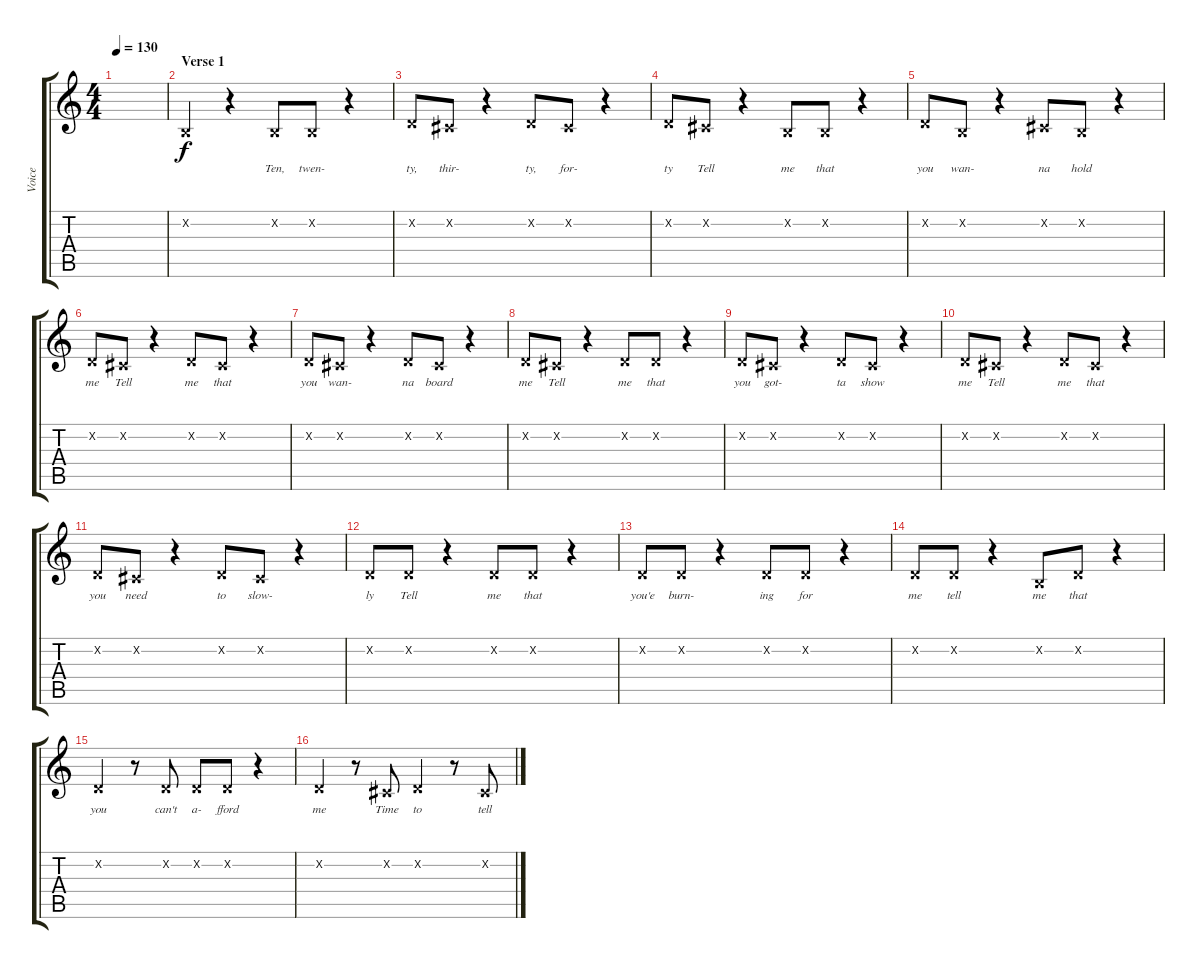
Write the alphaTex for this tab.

\track ("Voice" "Voice") {instrument sopranosax}
\staff {score tabs}
\tuning (E4 B3 G3 D3 A2 E2) {hide}
\ts (4 4)
\tempo 130
\clef g2
\ks c
|
\section ("" "Verse 1")
0.2{x}.4{lyrics (0 "") lyrics (1 "") lyrics (2 "") lyrics (3 "") lyrics (4 "")} r.4 0.2{x}.8{lyrics (0 "Ten,") lyrics (1 "") lyrics (2 "") lyrics (3 "") lyrics (4 "")} 0.2{x}.8{lyrics (0 "twen-") lyrics (1 "") lyrics (2 "") lyrics (3 "") lyrics (4 "")} r.4 |
3.2{x}.8{lyrics (0 "ty,") lyrics (1 "") lyrics (2 "") lyrics (3 "") lyrics (4 "")} 2.2{x}.8{lyrics (0 "thir-") lyrics (1 "") lyrics (2 "") lyrics (3 "") lyrics (4 "")} r.4 3.2{x}.8{lyrics (0 "ty,") lyrics (1 "") lyrics (2 "") lyrics (3 "") lyrics (4 "")} 2.2{x}.8{lyrics (0 "for-") lyrics (1 "") lyrics (2 "") lyrics (3 "") lyrics (4 "")} r.4 |
3.2{x}.8{lyrics (0 "ty") lyrics (1 "") lyrics (2 "") lyrics (3 "") lyrics (4 "")} 2.2{x}.8{lyrics (0 "Tell") lyrics (1 "") lyrics (2 "") lyrics (3 "") lyrics (4 "")} r.4 0.2{x}.8{lyrics (0 "me") lyrics (1 "") lyrics (2 "") lyrics (3 "") lyrics (4 "")} 0.2{x}.8{lyrics (0 "that") lyrics (1 "") lyrics (2 "") lyrics (3 "") lyrics (4 "")} r.4 |
3.2{x}.8{lyrics (0 "you") lyrics (1 "") lyrics (2 "") lyrics (3 "") lyrics (4 "")} 0.2{x}.8{lyrics (0 "wan-") lyrics (1 "") lyrics (2 "") lyrics (3 "") lyrics (4 "")} r.4 2.2{x}.8{lyrics (0 "na") lyrics (1 "") lyrics (2 "") lyrics (3 "") lyrics (4 "")} 0.2{x}.8{lyrics (0 "hold") lyrics (1 "") lyrics (2 "") lyrics (3 "") lyrics (4 "")} r.4 |
3.2{x}.8{lyrics (0 "me") lyrics (1 "") lyrics (2 "") lyrics (3 "") lyrics (4 "")} 2.2{x}.8{lyrics (0 "Tell") lyrics (1 "") lyrics (2 "") lyrics (3 "") lyrics (4 "")} r.4 3.2{x}.8{lyrics (0 "me") lyrics (1 "") lyrics (2 "") lyrics (3 "") lyrics (4 "")} 2.2{x}.8{lyrics (0 "that") lyrics (1 "") lyrics (2 "") lyrics (3 "") lyrics (4 "")} r.4 |
3.2{x}.8{lyrics (0 "you") lyrics (1 "") lyrics (2 "") lyrics (3 "") lyrics (4 "")} 2.2{x}.8{lyrics (0 "wan-") lyrics (1 "") lyrics (2 "") lyrics (3 "") lyrics (4 "")} r.4 3.2{x}.8{lyrics (0 "na") lyrics (1 "") lyrics (2 "") lyrics (3 "") lyrics (4 "")} 2.2{x}.8{lyrics (0 "board") lyrics (1 "") lyrics (2 "") lyrics (3 "") lyrics (4 "")} r.4 |
3.2{x}.8{lyrics (0 "me") lyrics (1 "") lyrics (2 "") lyrics (3 "") lyrics (4 "")} 2.2{x}.8{lyrics (0 "Tell") lyrics (1 "") lyrics (2 "") lyrics (3 "") lyrics (4 "")} r.4 3.2{x}.8{lyrics (0 "me") lyrics (1 "") lyrics (2 "") lyrics (3 "") lyrics (4 "")} 3.2{x}.8{lyrics (0 "that") lyrics (1 "") lyrics (2 "") lyrics (3 "") lyrics (4 "")} r.4 |
3.2{x}.8{lyrics (0 "you") lyrics (1 "") lyrics (2 "") lyrics (3 "") lyrics (4 "")} 2.2{x}.8{lyrics (0 "got-") lyrics (1 "") lyrics (2 "") lyrics (3 "") lyrics (4 "")} r.4 3.2{x}.8{lyrics (0 "ta") lyrics (1 "") lyrics (2 "") lyrics (3 "") lyrics (4 "")} 2.2{x}.8{lyrics (0 "show") lyrics (1 "") lyrics (2 "") lyrics (3 "") lyrics (4 "")} r.4 |
3.2{x}.8{lyrics (0 "me") lyrics (1 "") lyrics (2 "") lyrics (3 "") lyrics (4 "")} 2.2{x}.8{lyrics (0 "Tell") lyrics (1 "") lyrics (2 "") lyrics (3 "") lyrics (4 "")} r.4 3.2{x}.8{lyrics (0 "me") lyrics (1 "") lyrics (2 "") lyrics (3 "") lyrics (4 "")} 2.2{x}.8{lyrics (0 "that") lyrics (1 "") lyrics (2 "") lyrics (3 "") lyrics (4 "")} r.4 |
3.2{x}.8{lyrics (0 "you") lyrics (1 "") lyrics (2 "") lyrics (3 "") lyrics (4 "")} 2.2{x}.8{lyrics (0 "need") lyrics (1 "") lyrics (2 "") lyrics (3 "") lyrics (4 "")} r.4 3.2{x}.8{lyrics (0 "to") lyrics (1 "") lyrics (2 "") lyrics (3 "") lyrics (4 "")} 2.2{x}.8{lyrics (0 "slow-") lyrics (1 "") lyrics (2 "") lyrics (3 "") lyrics (4 "")} r.4 |
3.2{x}.8{lyrics (0 "ly") lyrics (1 "") lyrics (2 "") lyrics (3 "") lyrics (4 "")} 3.2{x}.8{lyrics (0 "Tell") lyrics (1 "") lyrics (2 "") lyrics (3 "") lyrics (4 "")} r.4 3.2{x}.8{lyrics (0 "me") lyrics (1 "") lyrics (2 "") lyrics (3 "") lyrics (4 "")} 3.2{x}.8{lyrics (0 "that") lyrics (1 "") lyrics (2 "") lyrics (3 "") lyrics (4 "")} r.4 |
3.2{x}.8{lyrics (0 "you'e") lyrics (1 "") lyrics (2 "") lyrics (3 "") lyrics (4 "")} 3.2{x}.8{lyrics (0 "burn-") lyrics (1 "") lyrics (2 "") lyrics (3 "") lyrics (4 "")} r.4 3.2{x}.8{lyrics (0 "ing") lyrics (1 "") lyrics (2 "") lyrics (3 "") lyrics (4 "")} 3.2{x}.8{lyrics (0 "for") lyrics (1 "") lyrics (2 "") lyrics (3 "") lyrics (4 "")} r.4 |
3.2{x}.8{lyrics (0 "me") lyrics (1 "") lyrics (2 "") lyrics (3 "") lyrics (4 "")} 3.2{x}.8{lyrics (0 "tell") lyrics (1 "") lyrics (2 "") lyrics (3 "") lyrics (4 "")} r.4 0.2{x}.8{lyrics (0 "me") lyrics (1 "") lyrics (2 "") lyrics (3 "") lyrics (4 "")} 3.2{x}.8{lyrics (0 "that") lyrics (1 "") lyrics (2 "") lyrics (3 "") lyrics (4 "")} r.4 |
3.2{x}.4{lyrics (0 "you") lyrics (1 "") lyrics (2 "") lyrics (3 "") lyrics (4 "")} r.8 3.2{x}.8{lyrics (0 "can't") lyrics (1 "") lyrics (2 "") lyrics (3 "") lyrics (4 "")} 3.2{x}.8{lyrics (0 "a-") lyrics (1 "") lyrics (2 "") lyrics (3 "") lyrics (4 "")} 3.2{x}.8{lyrics (0 "fford") lyrics (1 "") lyrics (2 "") lyrics (3 "") lyrics (4 "")} r.4 |
3.2{x}.4{lyrics (0 "me") lyrics (1 "") lyrics (2 "") lyrics (3 "") lyrics (4 "")} r.8 2.2{x}.8{lyrics (0 "Time") lyrics (1 "") lyrics (2 "") lyrics (3 "") lyrics (4 "")} 3.2{x}.4{lyrics (0 "to") lyrics (1 "") lyrics (2 "") lyrics (3 "") lyrics (4 "")} r.8 2.2{x}.8{lyrics (0 "tell") lyrics (1 "") lyrics (2 "") lyrics (3 "") lyrics (4 "")}
